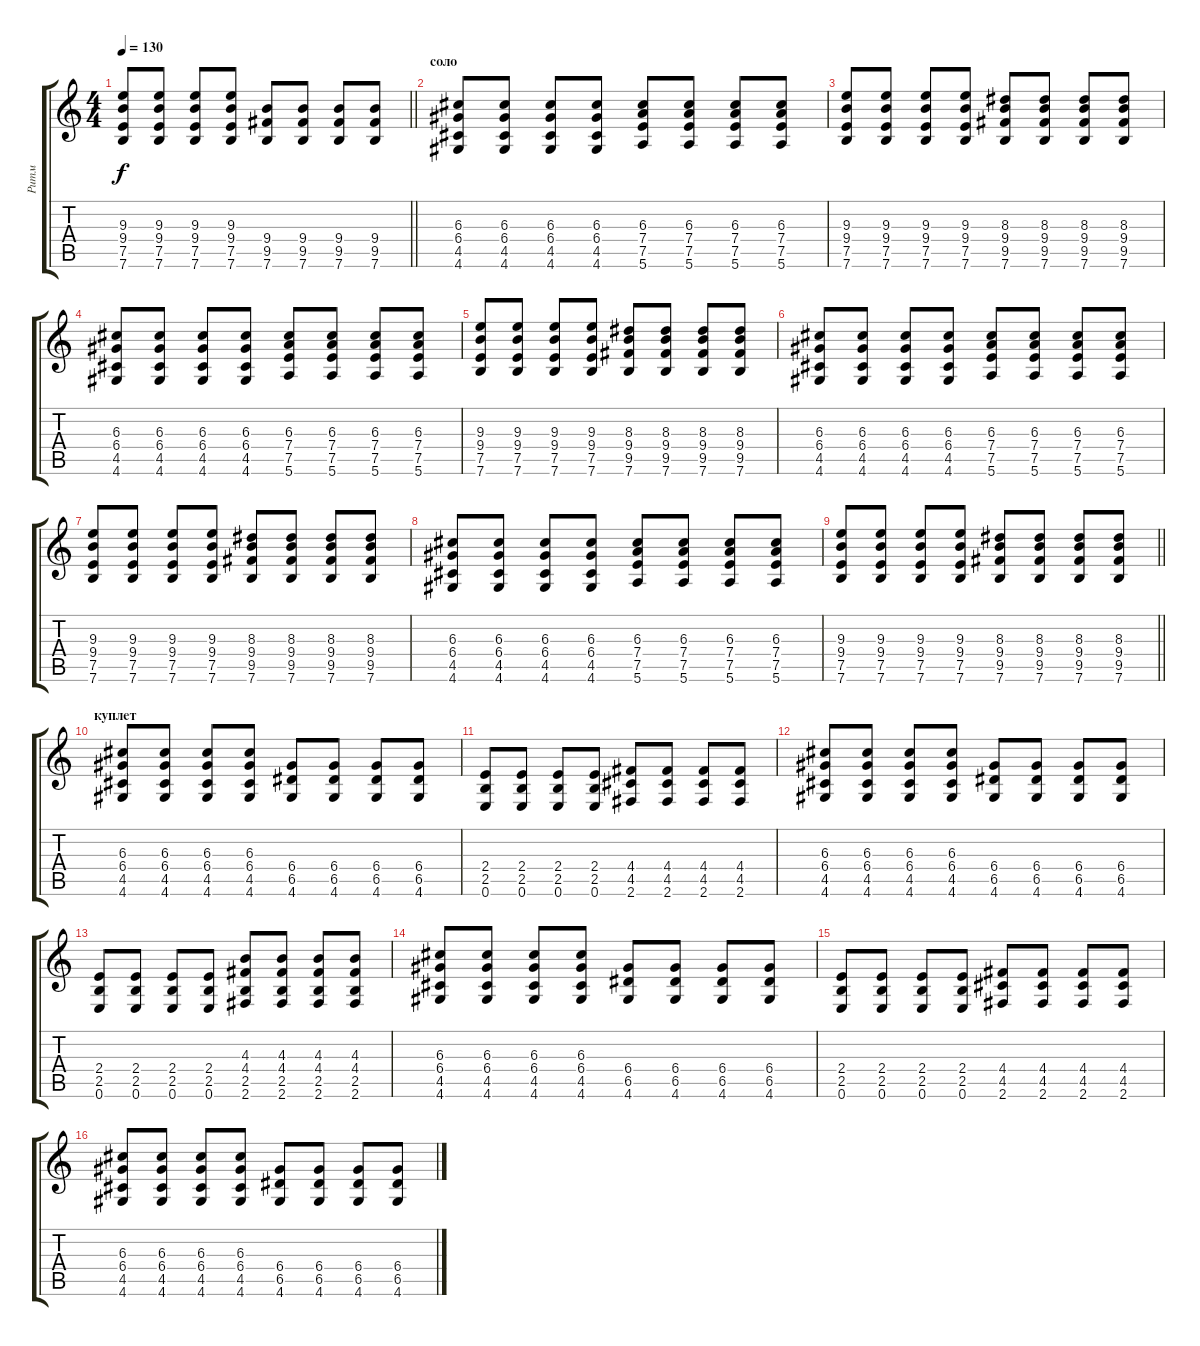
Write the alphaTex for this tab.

\track ("Ритм" "Ритм") {instrument distortionguitar}
\staff {score tabs}
\tuning (E4 B3 G3 D3 A2 E2) {hide}
\ts (4 4)
\tempo 130
\clef g2
\barLineRight lightlight
\ks c
(9.3 9.4 7.5 7.6).8{dy f} (9.3 9.4 7.5 7.6).8 (9.3 9.4 7.5 7.6).8 (9.3 9.4 7.5 7.6).8 (9.4 9.5 7.6).8 (9.4 9.5 7.6).8 (9.4 9.5 7.6).8 (9.4 9.5 7.6).8 |
\section ("" "соло")
(6.3 6.4 4.5 4.6).8 (6.3 6.4 4.5 4.6).8 (6.3 6.4 4.5 4.6).8 (6.3 6.4 4.5 4.6).8 (6.3 7.4 7.5 5.6).8 (6.3 7.4 7.5 5.6).8 (6.3 7.4 7.5 5.6).8 (6.3 7.4 7.5 5.6).8 |
(9.3 9.4 7.5 7.6).8 (9.3 9.4 7.5 7.6).8 (9.3 9.4 7.5 7.6).8 (9.3 9.4 7.5 7.6).8 (8.3 9.4 9.5 7.6).8 (8.3 9.4 9.5 7.6).8 (8.3 9.4 9.5 7.6).8 (8.3 9.4 9.5 7.6).8 |
(6.3 6.4 4.5 4.6).8 (6.3 6.4 4.5 4.6).8 (6.3 6.4 4.5 4.6).8 (6.3 6.4 4.5 4.6).8 (6.3 7.4 7.5 5.6).8 (6.3 7.4 7.5 5.6).8 (6.3 7.4 7.5 5.6).8 (6.3 7.4 7.5 5.6).8 |
(9.3 9.4 7.5 7.6).8 (9.3 9.4 7.5 7.6).8 (9.3 9.4 7.5 7.6).8 (9.3 9.4 7.5 7.6).8 (8.3 9.4 9.5 7.6).8 (8.3 9.4 9.5 7.6).8 (8.3 9.4 9.5 7.6).8 (8.3 9.4 9.5 7.6).8 |
(6.3 6.4 4.5 4.6).8 (6.3 6.4 4.5 4.6).8 (6.3 6.4 4.5 4.6).8 (6.3 6.4 4.5 4.6).8 (6.3 7.4 7.5 5.6).8 (6.3 7.4 7.5 5.6).8 (6.3 7.4 7.5 5.6).8 (6.3 7.4 7.5 5.6).8 |
(9.3 9.4 7.5 7.6).8 (9.3 9.4 7.5 7.6).8 (9.3 9.4 7.5 7.6).8 (9.3 9.4 7.5 7.6).8 (8.3 9.4 9.5 7.6).8 (8.3 9.4 9.5 7.6).8 (8.3 9.4 9.5 7.6).8 (8.3 9.4 9.5 7.6).8 |
(6.3 6.4 4.5 4.6).8 (6.3 6.4 4.5 4.6).8 (6.3 6.4 4.5 4.6).8 (6.3 6.4 4.5 4.6).8 (6.3 7.4 7.5 5.6).8 (6.3 7.4 7.5 5.6).8 (6.3 7.4 7.5 5.6).8 (6.3 7.4 7.5 5.6).8 |
\barLineRight lightlight
(9.3 9.4 7.5 7.6).8 (9.3 9.4 7.5 7.6).8 (9.3 9.4 7.5 7.6).8 (9.3 9.4 7.5 7.6).8 (8.3 9.4 9.5 7.6).8 (8.3 9.4 9.5 7.6).8 (8.3 9.4 9.5 7.6).8 (8.3 9.4 9.5 7.6).8 |
\section ("" "куплет")
(6.3 6.4 4.5 4.6).8 (6.3 6.4 4.5 4.6).8 (6.3 6.4 4.5 4.6).8 (6.3 6.4 4.5 4.6).8 (6.4 6.5 4.6).8 (6.4 6.5 4.6).8 (6.4 6.5 4.6).8 (6.4 6.5 4.6).8 |
(2.4 2.5 0.6).8 (2.4 2.5 0.6).8 (2.4 2.5 0.6).8 (2.4 2.5 0.6).8 (4.4 4.5 2.6).8 (4.4 4.5 2.6).8 (4.4 4.5 2.6).8 (4.4 4.5 2.6).8 |
(6.3 6.4 4.5 4.6).8 (6.3 6.4 4.5 4.6).8 (6.3 6.4 4.5 4.6).8 (6.3 6.4 4.5 4.6).8 (6.4 6.5 4.6).8 (6.4 6.5 4.6).8 (6.4 6.5 4.6).8 (6.4 6.5 4.6).8 |
(2.4 2.5 0.6).8 (2.4 2.5 0.6).8 (2.4 2.5 0.6).8 (2.4 2.5 0.6).8 (4.3 4.4 2.5 2.6).8 (4.3 4.4 2.5 2.6).8 (4.3 4.4 2.5 2.6).8 (4.3 4.4 2.5 2.6).8 |
(6.3 6.4 4.5 4.6).8 (6.3 6.4 4.5 4.6).8 (6.3 6.4 4.5 4.6).8 (6.3 6.4 4.5 4.6).8 (6.4 6.5 4.6).8 (6.4 6.5 4.6).8 (6.4 6.5 4.6).8 (6.4 6.5 4.6).8 |
(2.4 2.5 0.6).8 (2.4 2.5 0.6).8 (2.4 2.5 0.6).8 (2.4 2.5 0.6).8 (4.4 4.5 2.6).8 (4.4 4.5 2.6).8 (4.4 4.5 2.6).8 (4.4 4.5 2.6).8 |
(6.3 6.4 4.5 4.6).8 (6.3 6.4 4.5 4.6).8 (6.3 6.4 4.5 4.6).8 (6.3 6.4 4.5 4.6).8 (6.4 6.5 4.6).8 (6.4 6.5 4.6).8 (6.4 6.5 4.6).8 (6.4 6.5 4.6).8
